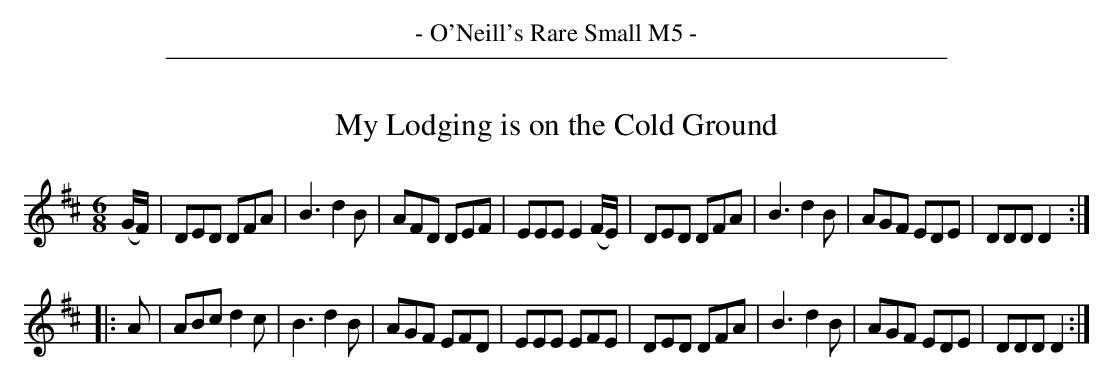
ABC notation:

X:1
T: My Lodging is on the Cold Ground
M: 6/8
L: 1/8
K: D
(G/F/) |\
DED DFA | B3 d2B | AFD DEF | EEE E2 (F/E/) |\
DED DFA | B3 d2B | AGF EDE | DDD D2 ::
A |\
ABc d2c | B3 d2B | AGF EFD | EEE EFE |\
DED DFA | B3 d2B | AGF EDE | DDD D2 :|
